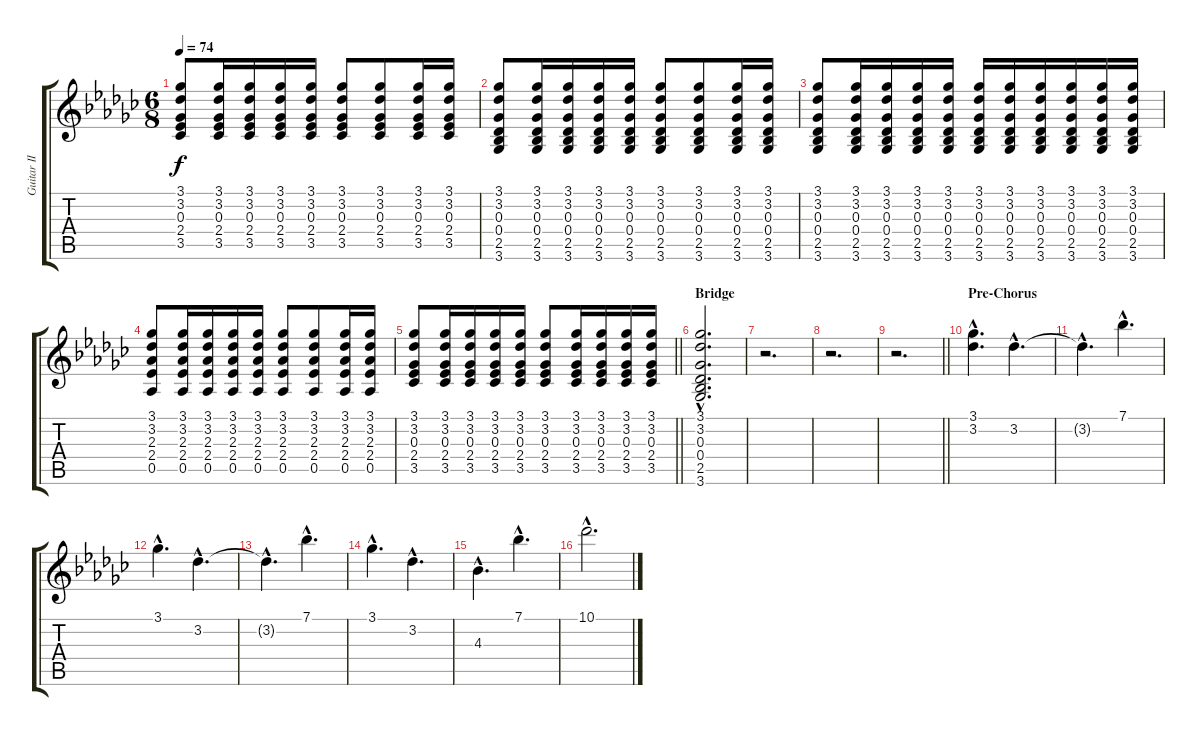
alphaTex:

\track ("Guitar II" "Guitar II") {instrument acousticguitarsteel}
\staff {score tabs}
\tuning (Eb4 Bb3 Gb3 Db3 Ab2 Eb2) {hide}
\ts (6 8)
\tempo 74
\clef g2
\ks gb
(3.1 3.2 0.3 2.4 3.5).8{dy f} (3.1 3.2 0.3 2.4 3.5).16 (3.1 3.2 0.3 2.4 3.5).16 (3.1 3.2 0.3 2.4 3.5).16 (3.1 3.2 0.3 2.4 3.5).16 (3.1 3.2 0.3 2.4 3.5).8 (3.1 3.2 0.3 2.4 3.5).8 (3.1 3.2 0.3 2.4 3.5).16 (3.1 3.2 0.3 2.4 3.5).16 |
(3.1 3.2 0.3 0.4 2.5 3.6).8 (3.1 3.2 0.3 0.4 2.5 3.6).16 (3.1 3.2 0.3 0.4 2.5 3.6).16 (3.1 3.2 0.3 0.4 2.5 3.6).16 (3.1 3.2 0.3 0.4 2.5 3.6).16 (3.1 3.2 0.3 0.4 2.5 3.6).8 (3.1 3.2 0.3 0.4 2.5 3.6).8 (3.1 3.2 0.3 0.4 2.5 3.6).16 (3.1 3.2 0.3 0.4 2.5 3.6).16 |
(3.1 3.2 0.3 0.4 2.5 3.6).8 (3.1 3.2 0.3 0.4 2.5 3.6).16 (3.1 3.2 0.3 0.4 2.5 3.6).16 (3.1 3.2 0.3 0.4 2.5 3.6).16 (3.1 3.2 0.3 0.4 2.5 3.6).16 (3.1 3.2 0.3 0.4 2.5 3.6).16 (3.1 3.2 0.3 0.4 2.5 3.6).16 (3.1 3.2 0.3 0.4 2.5 3.6).16 (3.1 3.2 0.3 0.4 2.5 3.6).16 (3.1 3.2 0.3 0.4 2.5 3.6).16 (3.1 3.2 0.3 0.4 2.5 3.6).16 |
(3.1 3.2 2.3 2.4 0.5).8 (3.1 3.2 2.3 2.4 0.5).16 (3.1 3.2 2.3 2.4 0.5).16 (3.1 3.2 2.3 2.4 0.5).16 (3.1 3.2 2.3 2.4 0.5).16 (3.1 3.2 2.3 2.4 0.5).8 (3.1 3.2 2.3 2.4 0.5).8 (3.1 3.2 2.3 2.4 0.5).16 (3.1 3.2 2.3 2.4 0.5).16 |
\barLineRight lightlight
(3.1 3.2 0.3 2.4 3.5).8 (3.1 3.2 0.3 2.4 3.5).16 (3.1 3.2 0.3 2.4 3.5).16 (3.1 3.2 0.3 2.4 3.5).16 (3.1 3.2 0.3 2.4 3.5).16 (3.1 3.2 0.3 2.4 3.5).8 (3.1 3.2 0.3 2.4 3.5).16 (3.1 3.2 0.3 2.4 3.5).16 (3.1 3.2 0.3 2.4 3.5).16 (3.1 3.2 0.3 2.4 3.5).16 |
\section ("" "Bridge")
(3.1{hac} 3.2{hac} 0.3{hac} 0.4{hac} 2.5{hac} 3.6{hac}).2{d} |
r.2{d} |
r.2{d} |
\barLineRight lightlight
r.2{d} |
\section ("" "Pre-Chorus")
(3.1{hac} 3.2{hac}).4{d} 3.2{hac}.4{d} |
3.2{hac t}.4{d} 7.1{hac}.4{d} |
3.1{hac}.4{d} 3.2{hac}.4{d} |
3.2{hac t}.4{d} 7.1{hac}.4{d} |
3.1{hac}.4{d} 3.2{hac}.4{d} |
4.3{hac}.4{d} 7.1{hac}.4{d} |
10.1{hac}.2{d}
